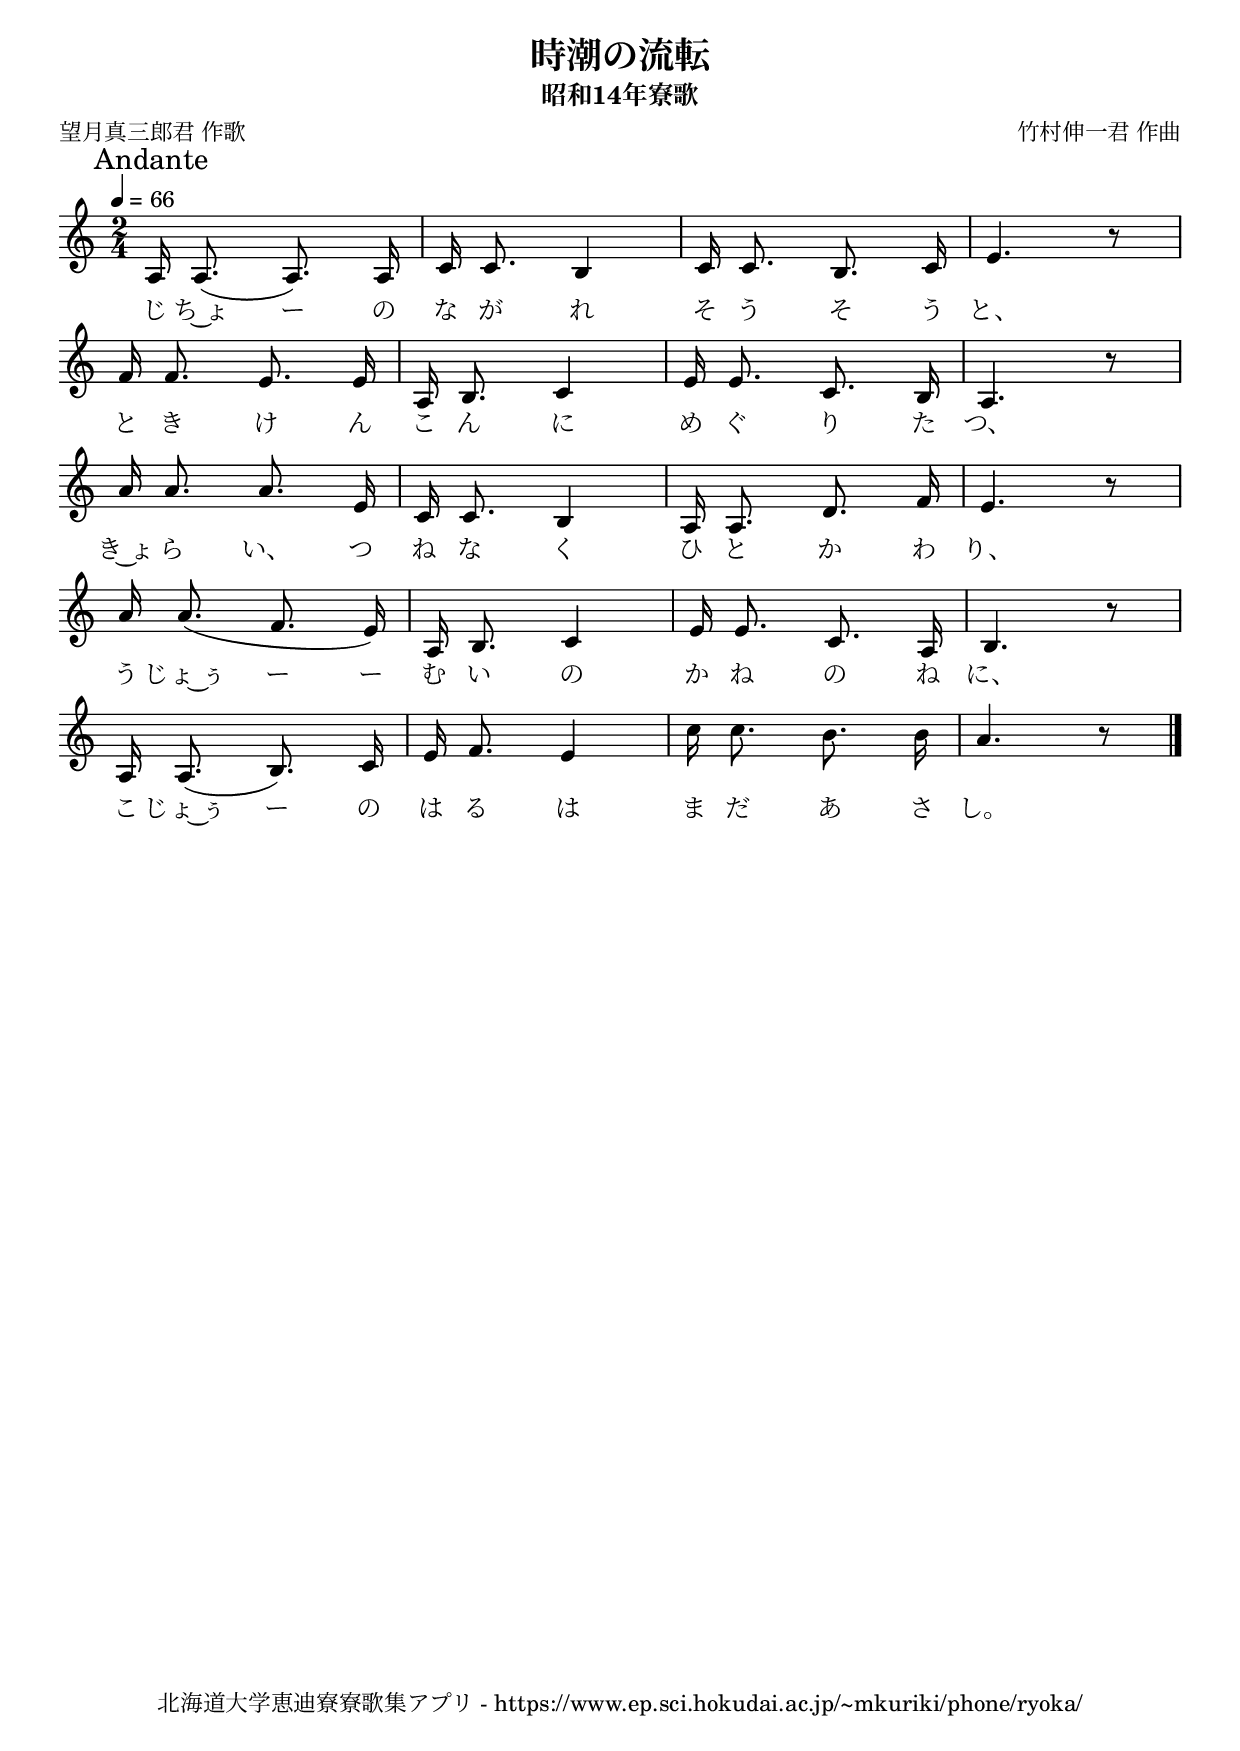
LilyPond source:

\version "2.18.2"

\paper {indent = 0}

\header {
  title = "時潮の流転"
  subtitle = "昭和14年寮歌"
  composer = "竹村伸一君 作曲"
  poet = "望月真三郎君 作歌"
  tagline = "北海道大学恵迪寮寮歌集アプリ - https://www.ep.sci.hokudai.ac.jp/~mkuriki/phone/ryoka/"
}


melody = \relative c'{
  \tempo 4 = 66
  \autoBeamOff
  \numericTimeSignature
  \override BreathingSign.text = \markup { \musicglyph #"scripts.upedaltoe" } % ブレスの記号指定
  \key c \major 
  \time 2/4
  \mark "Andante"
  \set melismaBusyProperties = #'()
  a16 a8. (a8.) a16 |
  c16 c8. b4 |
  c16 c8. b8. c16 |
  e4. r8 | \break
  f16 f8. e8. e16 |
  a,16 b8. c4 |
  e16 e8. c8. b16 |
  a4. r8 | \break
  a'16 a8. a8. e16 |
  c16 c8. b4 |
  a16 a8. d8. f16 |
  e4. r8 | \break
  a16 a8. (f8. e16) |
  a,16 b8. c4 |
  e16 e8. c8. a16 |
  b4. r8 | \break
  a16 a8. (b8.) c16 |
  e16 f8. e4 |
  c'16 c8. b8. b16 |
  a4. r8 |
  \bar "|." \break
}

text = \lyricmode {
  じ ち~ょ ー の な が れ そ う そ う と、
  と き け ん こ ん に め ぐ り た つ、
  き~ょ ら い、 つ ね な く ひ と か わ り、
  う じょ~ぅ ー ー む い の か ね の ね に、
  こ じょ~ぅ ー の は る は ま だ あ さ し。
}

drum = \drummode{
  
}

\score {
  <<
    % ギターコード
    %{
    \new ChordNames \with {midiInstrument = #"acoustic guitar (nylon)"}{
      \set chordChanges = ##t
      \harmony
    }
    %}
    
    % メロディーライン
    \new Voice = "one"{\melody}
    % 歌詞
    \new Lyrics \lyricsto "one" \text
    % 太鼓
    % \new DrumStaff \with{
    %   \remove "Time_signature_engraver"
    %   drumStyleTable = #percussion-style
    %   \override StaffSymbol.line-count = #1
    %   \hide Stem
    % }
    % \drum
  >>
  
\midi {}
\layout {
  \context {
    \Score
    \remove "Bar_number_engraver"
  }
}

}


